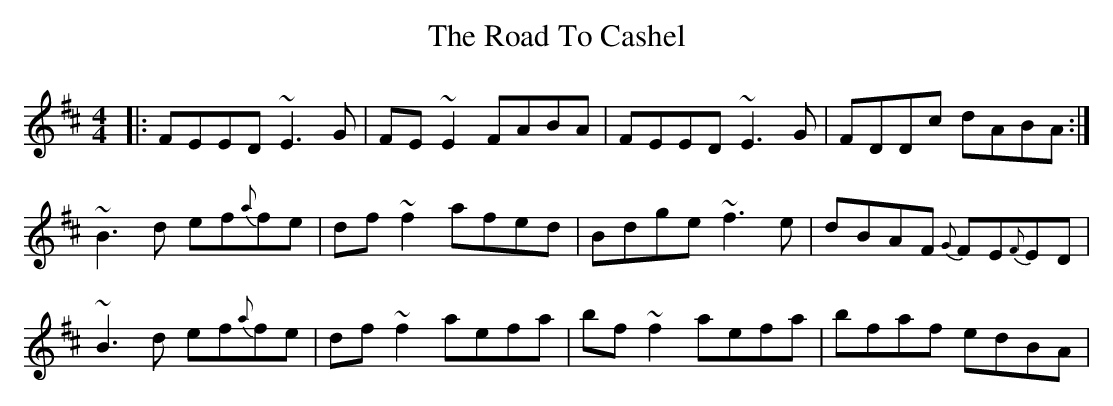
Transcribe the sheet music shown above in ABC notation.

X:1
T: The Road To Cashel
M: 4/4
L: 1/8
K: Edor
|:FEED ~E3G|FE~E2 FABA|FEED ~E3 G|FDDc dABA:|
~B3d ef{a}fe|df~f2 afed|Bdge ~f3e|dBAF {G}FE{F}ED|
~B3d ef{a}fe|df ~f2 aefa|bf~f2 aefa|bfaf edBA|
